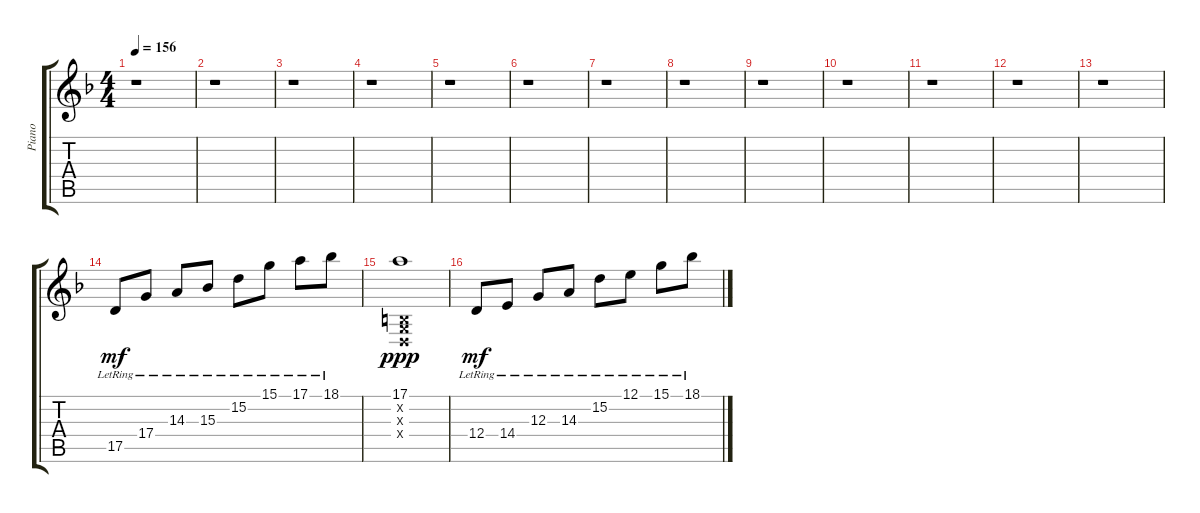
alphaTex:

\track ("Piano" "Piano") {instrument acousticgrandpiano}
\staff {score tabs}
\tuning (E4 B3 G3 D3 A2 E2) {hide}
\ts (4 4)
\tempo 156
\clef g2
\ks dminor
r.1{dy f} |
r.1 |
r.1 |
r.1 |
r.1 |
r.1 |
r.1 |
r.1 |
r.1 |
r.1 |
r.1 |
r.1 |
r.1 |
17.5{lr}.8{dy mf balance 4} 17.4{lr}.8 14.3{lr}.8 15.3{lr}.8 15.2{lr}.8 15.1{lr}.8 17.1{lr}.8 18.1{lr}.8 |
(17.1 0.2{x} 0.3{x} 0.4{x}).1{dy ppp} |
12.4{lr}.8{dy mf} 14.4{lr}.8 12.3{lr}.8 14.3{lr}.8 15.2{lr}.8 12.1{lr}.8 15.1{lr}.8 18.1{lr}.8
